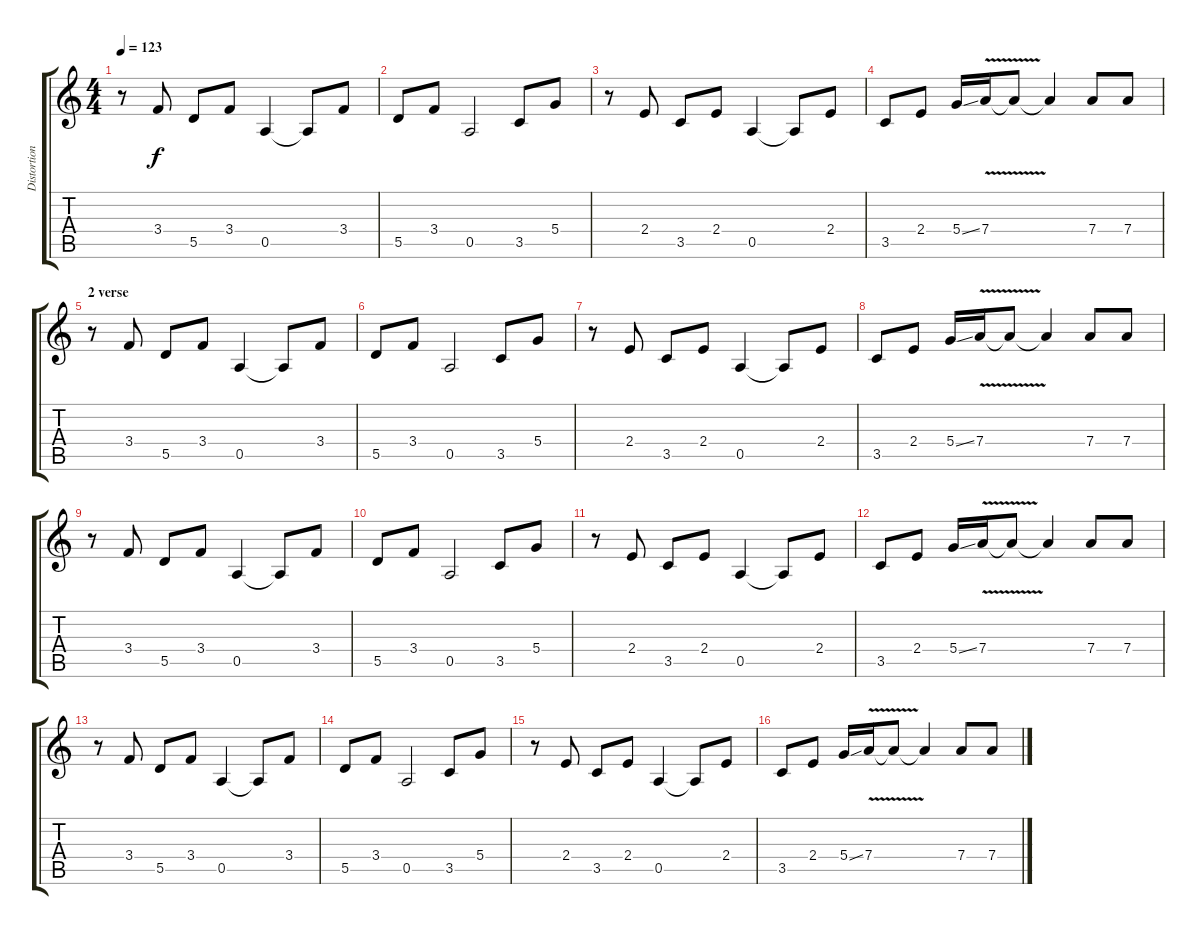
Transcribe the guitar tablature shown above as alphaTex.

\track ("Distortion guitar 1" "Distortion") {instrument distortionguitar}
\staff {score tabs}
\tuning (E4 B3 G3 D3 A2 E2) {hide}
\ts (4 4)
\tempo 123
\clef g2
\ks c
r.8{dy f} 3.4.8 5.5.8 3.4.8 0.5.4 0.5{t}.8 3.4.8 |
5.5.8 3.4.8 0.5.2 3.5.8 5.4.8 |
r.8 2.4.8 3.5.8 2.4.8 0.5.4 0.5{t}.8 2.4.8 |
3.5.8 2.4.8 5.4{ss}.16 7.4{v}.16 7.4{t}.8 7.4{t}.4 7.4.8 7.4.8 |
\section ("" "2 verse")
r.8 3.4.8 5.5.8 3.4.8 0.5.4 0.5{t}.8 3.4.8 |
5.5.8 3.4.8 0.5.2 3.5.8 5.4.8 |
r.8 2.4.8 3.5.8 2.4.8 0.5.4 0.5{t}.8 2.4.8 |
3.5.8 2.4.8 5.4{ss}.16 7.4{v}.16 7.4{t}.8 7.4{t}.4 7.4.8 7.4.8 |
r.8 3.4.8 5.5.8 3.4.8 0.5.4 0.5{t}.8 3.4.8 |
5.5.8 3.4.8 0.5.2 3.5.8 5.4.8 |
r.8 2.4.8 3.5.8 2.4.8 0.5.4 0.5{t}.8 2.4.8 |
3.5.8 2.4.8 5.4{ss}.16 7.4{v}.16 7.4{t}.8 7.4{t}.4 7.4.8 7.4.8 |
r.8 3.4.8 5.5.8 3.4.8 0.5.4 0.5{t}.8 3.4.8 |
5.5.8 3.4.8 0.5.2 3.5.8 5.4.8 |
r.8 2.4.8 3.5.8 2.4.8 0.5.4 0.5{t}.8 2.4.8 |
3.5.8 2.4.8 5.4{ss}.16 7.4{v}.16 7.4{t}.8 7.4{t}.4 7.4.8 7.4.8
